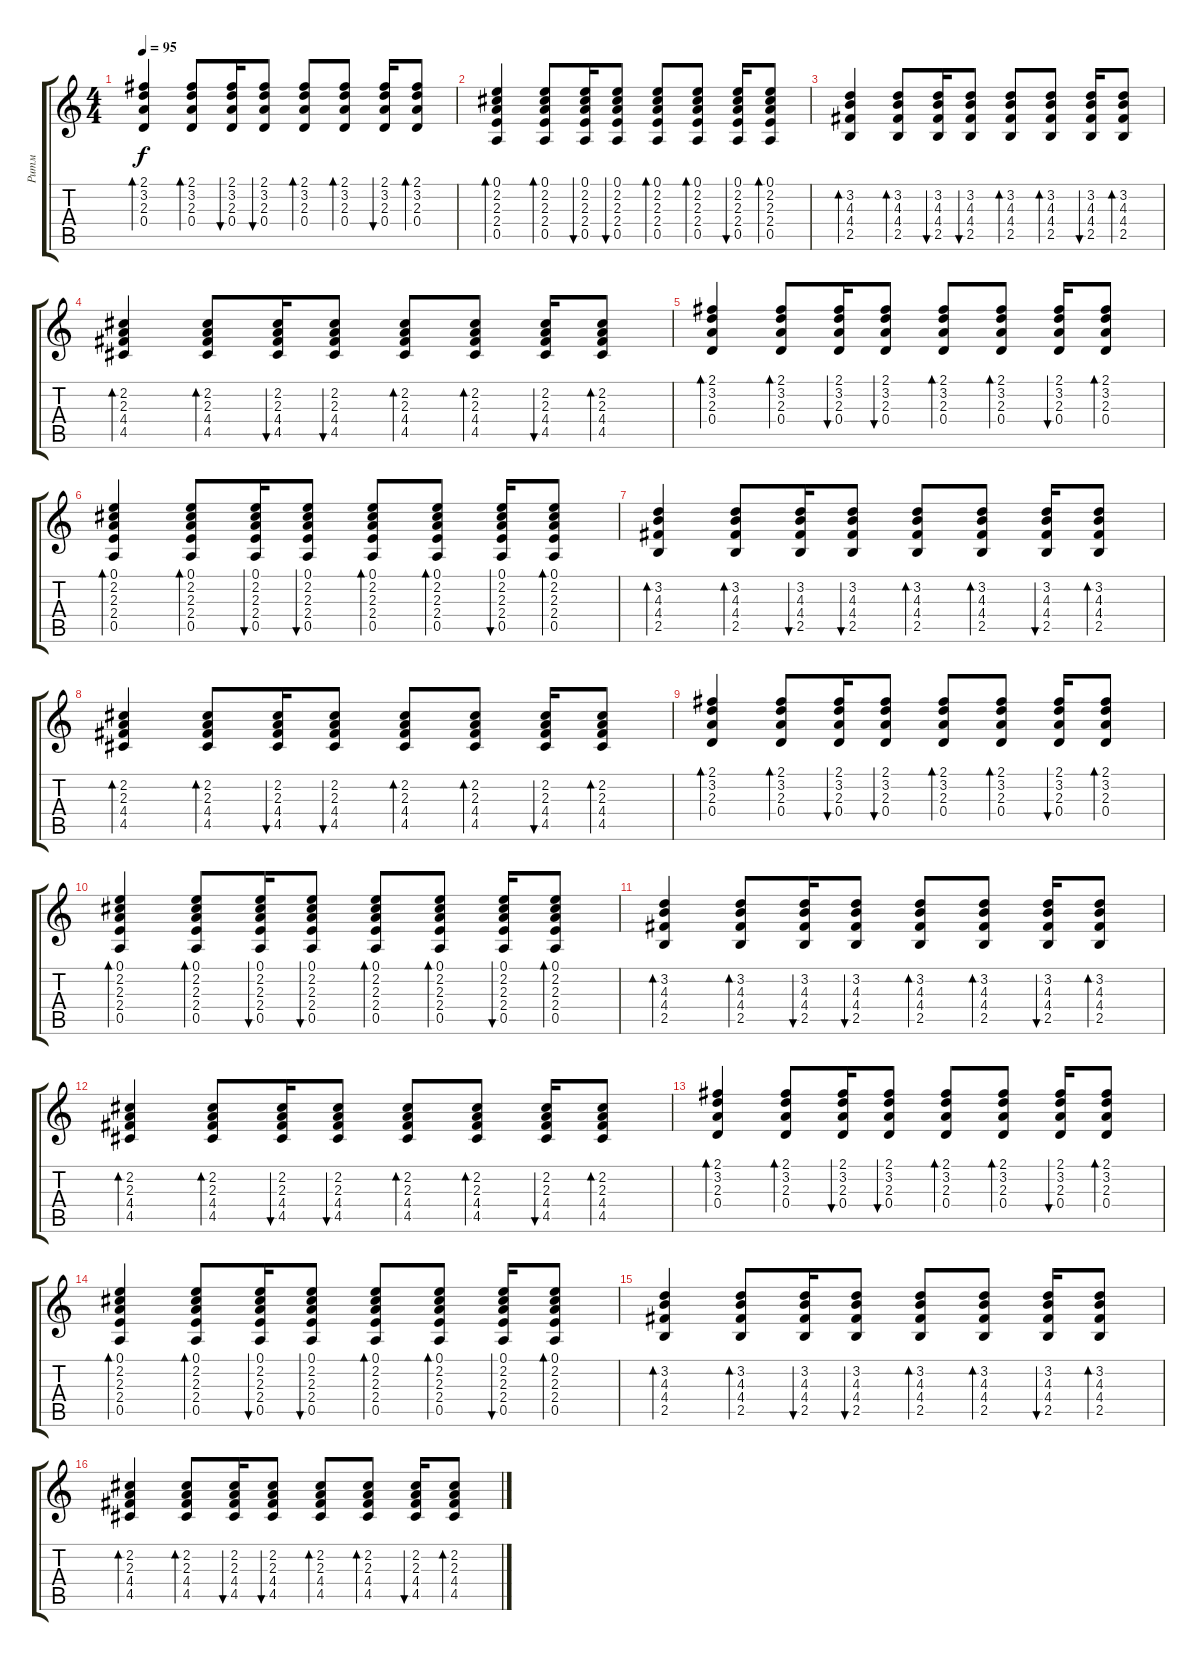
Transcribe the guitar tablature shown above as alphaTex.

\track ("Ритм" "Ритм") {instrument acousticguitarsteel}
\staff {score tabs}
\tuning (E4 B3 G3 D3 A2 E2) {hide}
\ts (4 4)
\tempo 95
\clef g2
\ks c
(2.1 3.2 2.3 0.4).4{bd 60 dy f} (2.1 3.2 2.3 0.4).8{bd 60} (2.1 3.2 2.3 0.4).16{bu 60} (2.1 3.2 2.3 0.4).8{bu 60} (2.1 3.2 2.3 0.4).8{bd 60} (2.1 3.2 2.3 0.4).8{bd 60} (2.1 3.2 2.3 0.4).16{bu 60} (2.1 3.2 2.3 0.4).8{bd 60} |
(0.1 2.2 2.3 2.4 0.5).4{bd 60} (0.1 2.2 2.3 2.4 0.5).8{bd 60} (0.1 2.2 2.3 2.4 0.5).16{bu 60} (0.1 2.2 2.3 2.4 0.5).8{bu 60} (0.1 2.2 2.3 2.4 0.5).8{bd 60} (0.1 2.2 2.3 2.4 0.5).8{bd 60} (0.1 2.2 2.3 2.4 0.5).16{bu 60} (0.1 2.2 2.3 2.4 0.5).8{bd 60} |
(3.2 4.3 4.4 2.5).4{bd 60} (3.2 4.3 4.4 2.5).8{bd 60} (3.2 4.3 4.4 2.5).16{bu 60} (3.2 4.3 4.4 2.5).8{bu 60} (3.2 4.3 4.4 2.5).8{bd 60} (3.2 4.3 4.4 2.5).8{bd 60} (3.2 4.3 4.4 2.5).16{bu 60} (3.2 4.3 4.4 2.5).8{bd 60} |
(2.2 2.3 4.4 4.5).4{bd 60} (2.2 2.3 4.4 4.5).8{bd 60} (2.2 2.3 4.4 4.5).16{bu 60} (2.2 2.3 4.4 4.5).8{bu 60} (2.2 2.3 4.4 4.5).8{bd 60} (2.2 2.3 4.4 4.5).8{bd 60} (2.2 2.3 4.4 4.5).16{bu 60} (2.2 2.3 4.4 4.5).8{bd 60} |
(2.1 3.2 2.3 0.4).4{bd 60} (2.1 3.2 2.3 0.4).8{bd 60} (2.1 3.2 2.3 0.4).16{bu 60} (2.1 3.2 2.3 0.4).8{bu 60} (2.1 3.2 2.3 0.4).8{bd 60} (2.1 3.2 2.3 0.4).8{bd 60} (2.1 3.2 2.3 0.4).16{bu 60} (2.1 3.2 2.3 0.4).8{bd 60} |
(0.1 2.2 2.3 2.4 0.5).4{bd 60} (0.1 2.2 2.3 2.4 0.5).8{bd 60} (0.1 2.2 2.3 2.4 0.5).16{bu 60} (0.1 2.2 2.3 2.4 0.5).8{bu 60} (0.1 2.2 2.3 2.4 0.5).8{bd 60} (0.1 2.2 2.3 2.4 0.5).8{bd 60} (0.1 2.2 2.3 2.4 0.5).16{bu 60} (0.1 2.2 2.3 2.4 0.5).8{bd 60} |
(3.2 4.3 4.4 2.5).4{bd 60} (3.2 4.3 4.4 2.5).8{bd 60} (3.2 4.3 4.4 2.5).16{bu 60} (3.2 4.3 4.4 2.5).8{bu 60} (3.2 4.3 4.4 2.5).8{bd 60} (3.2 4.3 4.4 2.5).8{bd 60} (3.2 4.3 4.4 2.5).16{bu 60} (3.2 4.3 4.4 2.5).8{bd 60} |
(2.2 2.3 4.4 4.5).4{bd 60} (2.2 2.3 4.4 4.5).8{bd 60} (2.2 2.3 4.4 4.5).16{bu 60} (2.2 2.3 4.4 4.5).8{bu 60} (2.2 2.3 4.4 4.5).8{bd 60} (2.2 2.3 4.4 4.5).8{bd 60} (2.2 2.3 4.4 4.5).16{bu 60} (2.2 2.3 4.4 4.5).8{bd 60} |
(2.1 3.2 2.3 0.4).4{bd 60} (2.1 3.2 2.3 0.4).8{bd 60} (2.1 3.2 2.3 0.4).16{bu 60} (2.1 3.2 2.3 0.4).8{bu 60} (2.1 3.2 2.3 0.4).8{bd 60} (2.1 3.2 2.3 0.4).8{bd 60} (2.1 3.2 2.3 0.4).16{bu 60} (2.1 3.2 2.3 0.4).8{bd 60} |
(0.1 2.2 2.3 2.4 0.5).4{bd 60} (0.1 2.2 2.3 2.4 0.5).8{bd 60} (0.1 2.2 2.3 2.4 0.5).16{bu 60} (0.1 2.2 2.3 2.4 0.5).8{bu 60} (0.1 2.2 2.3 2.4 0.5).8{bd 60} (0.1 2.2 2.3 2.4 0.5).8{bd 60} (0.1 2.2 2.3 2.4 0.5).16{bu 60} (0.1 2.2 2.3 2.4 0.5).8{bd 60} |
(3.2 4.3 4.4 2.5).4{bd 60} (3.2 4.3 4.4 2.5).8{bd 60} (3.2 4.3 4.4 2.5).16{bu 60} (3.2 4.3 4.4 2.5).8{bu 60} (3.2 4.3 4.4 2.5).8{bd 60} (3.2 4.3 4.4 2.5).8{bd 60} (3.2 4.3 4.4 2.5).16{bu 60} (3.2 4.3 4.4 2.5).8{bd 60} |
(2.2 2.3 4.4 4.5).4{bd 60} (2.2 2.3 4.4 4.5).8{bd 60} (2.2 2.3 4.4 4.5).16{bu 60} (2.2 2.3 4.4 4.5).8{bu 60} (2.2 2.3 4.4 4.5).8{bd 60} (2.2 2.3 4.4 4.5).8{bd 60} (2.2 2.3 4.4 4.5).16{bu 60} (2.2 2.3 4.4 4.5).8{bd 60} |
(2.1 3.2 2.3 0.4).4{bd 60} (2.1 3.2 2.3 0.4).8{bd 60} (2.1 3.2 2.3 0.4).16{bu 60} (2.1 3.2 2.3 0.4).8{bu 60} (2.1 3.2 2.3 0.4).8{bd 60} (2.1 3.2 2.3 0.4).8{bd 60} (2.1 3.2 2.3 0.4).16{bu 60} (2.1 3.2 2.3 0.4).8{bd 60} |
(0.1 2.2 2.3 2.4 0.5).4{bd 60} (0.1 2.2 2.3 2.4 0.5).8{bd 60} (0.1 2.2 2.3 2.4 0.5).16{bu 60} (0.1 2.2 2.3 2.4 0.5).8{bu 60} (0.1 2.2 2.3 2.4 0.5).8{bd 60} (0.1 2.2 2.3 2.4 0.5).8{bd 60} (0.1 2.2 2.3 2.4 0.5).16{bu 60} (0.1 2.2 2.3 2.4 0.5).8{bd 60} |
(3.2 4.3 4.4 2.5).4{bd 60} (3.2 4.3 4.4 2.5).8{bd 60} (3.2 4.3 4.4 2.5).16{bu 60} (3.2 4.3 4.4 2.5).8{bu 60} (3.2 4.3 4.4 2.5).8{bd 60} (3.2 4.3 4.4 2.5).8{bd 60} (3.2 4.3 4.4 2.5).16{bu 60} (3.2 4.3 4.4 2.5).8{bd 60} |
(2.2 2.3 4.4 4.5).4{bd 60} (2.2 2.3 4.4 4.5).8{bd 60} (2.2 2.3 4.4 4.5).16{bu 60} (2.2 2.3 4.4 4.5).8{bu 60} (2.2 2.3 4.4 4.5).8{bd 60} (2.2 2.3 4.4 4.5).8{bd 60} (2.2 2.3 4.4 4.5).16{bu 60} (2.2 2.3 4.4 4.5).8{bd 60}
